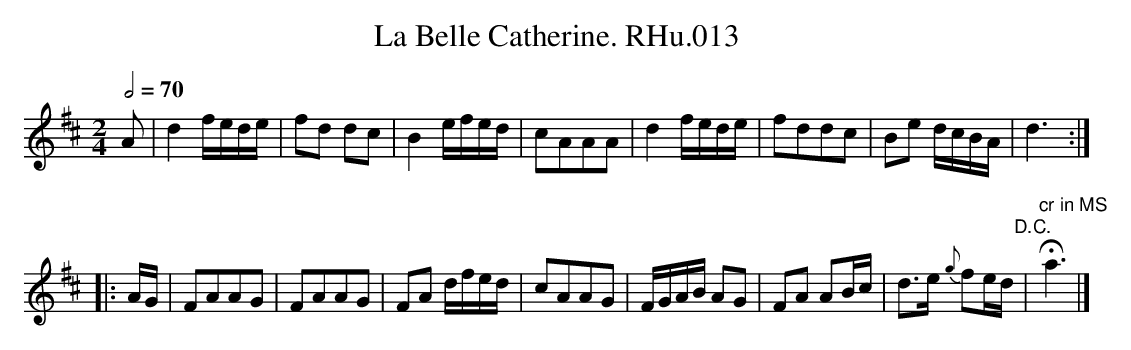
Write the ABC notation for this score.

X:1
T:La Belle Catherine. RHu.013
M:2/4
L:1/8
Q:1/2=70
K:D major
A|d2f/e/d/e/|fd dc|B2e/f/e/d/|cAAA|d2f/e/d/e/|fddc|Be d/c/B/A/|d3::!
A/G/|FAAG|FAAG|FA d/f/e/d/|cAAG|F/G/A/B/ AG|\
FA AB/c/|d>e {g}fe/d/"D.C."|"cr in MS"Ha3|]
